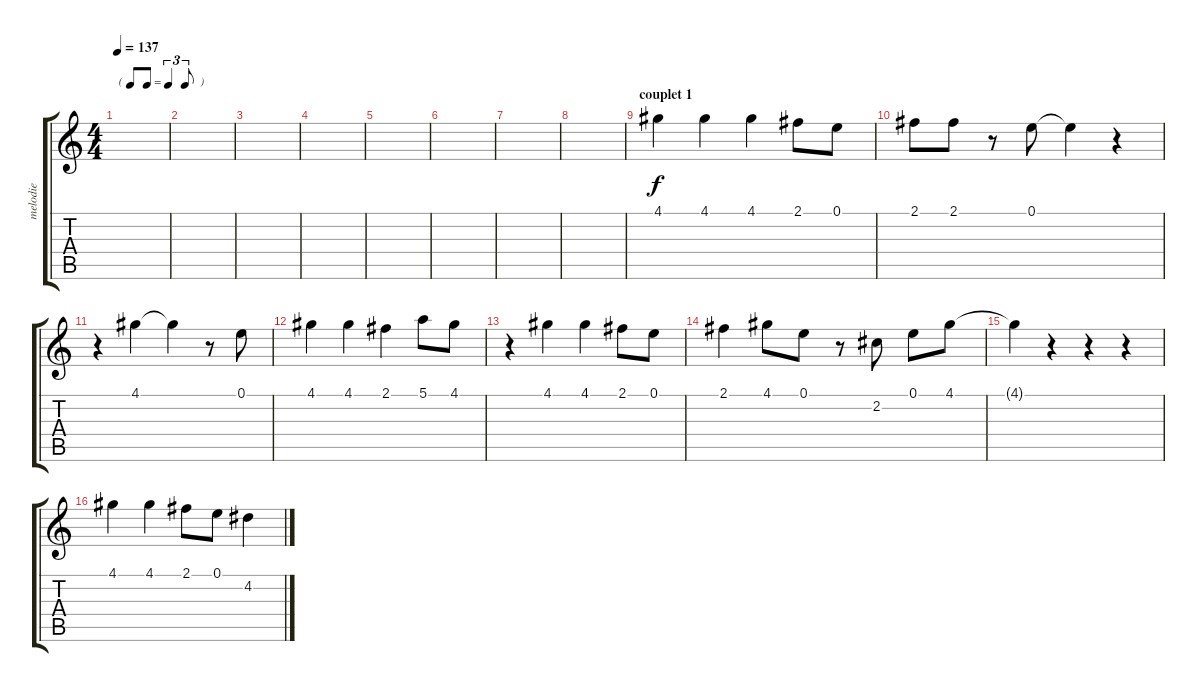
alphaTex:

\track ("melodie" "melodie") {instrument distortionguitar}
\staff {score tabs}
\tuning (E4 B3 G3 D3 A2 E2) {hide}
\ts (4 4)
\tf triplet8th
\tempo 137
\clef g2
\ks c
|
|
|
|
|
|
|
|
\section ("" "couplet 1")
4.1.4 4.1.4 4.1.4 2.1.8 0.1.8 |
2.1.8 2.1.8 r.8 0.1.8 0.1{t}.4 r.4 |
r.4 4.1.4 4.1{t}.4 r.8 0.1.8 |
4.1.4 4.1.4 2.1.4 5.1.8 4.1.8 |
r.4 4.1.4 4.1.4 2.1.8 0.1.8 |
2.1.4 4.1.8 0.1.8 r.8 2.2.8 0.1.8 4.1.8 |
4.1{t}.4 r.4 r.4 r.4 |
4.1.4 4.1.4 2.1.8 0.1.8 4.2.4
